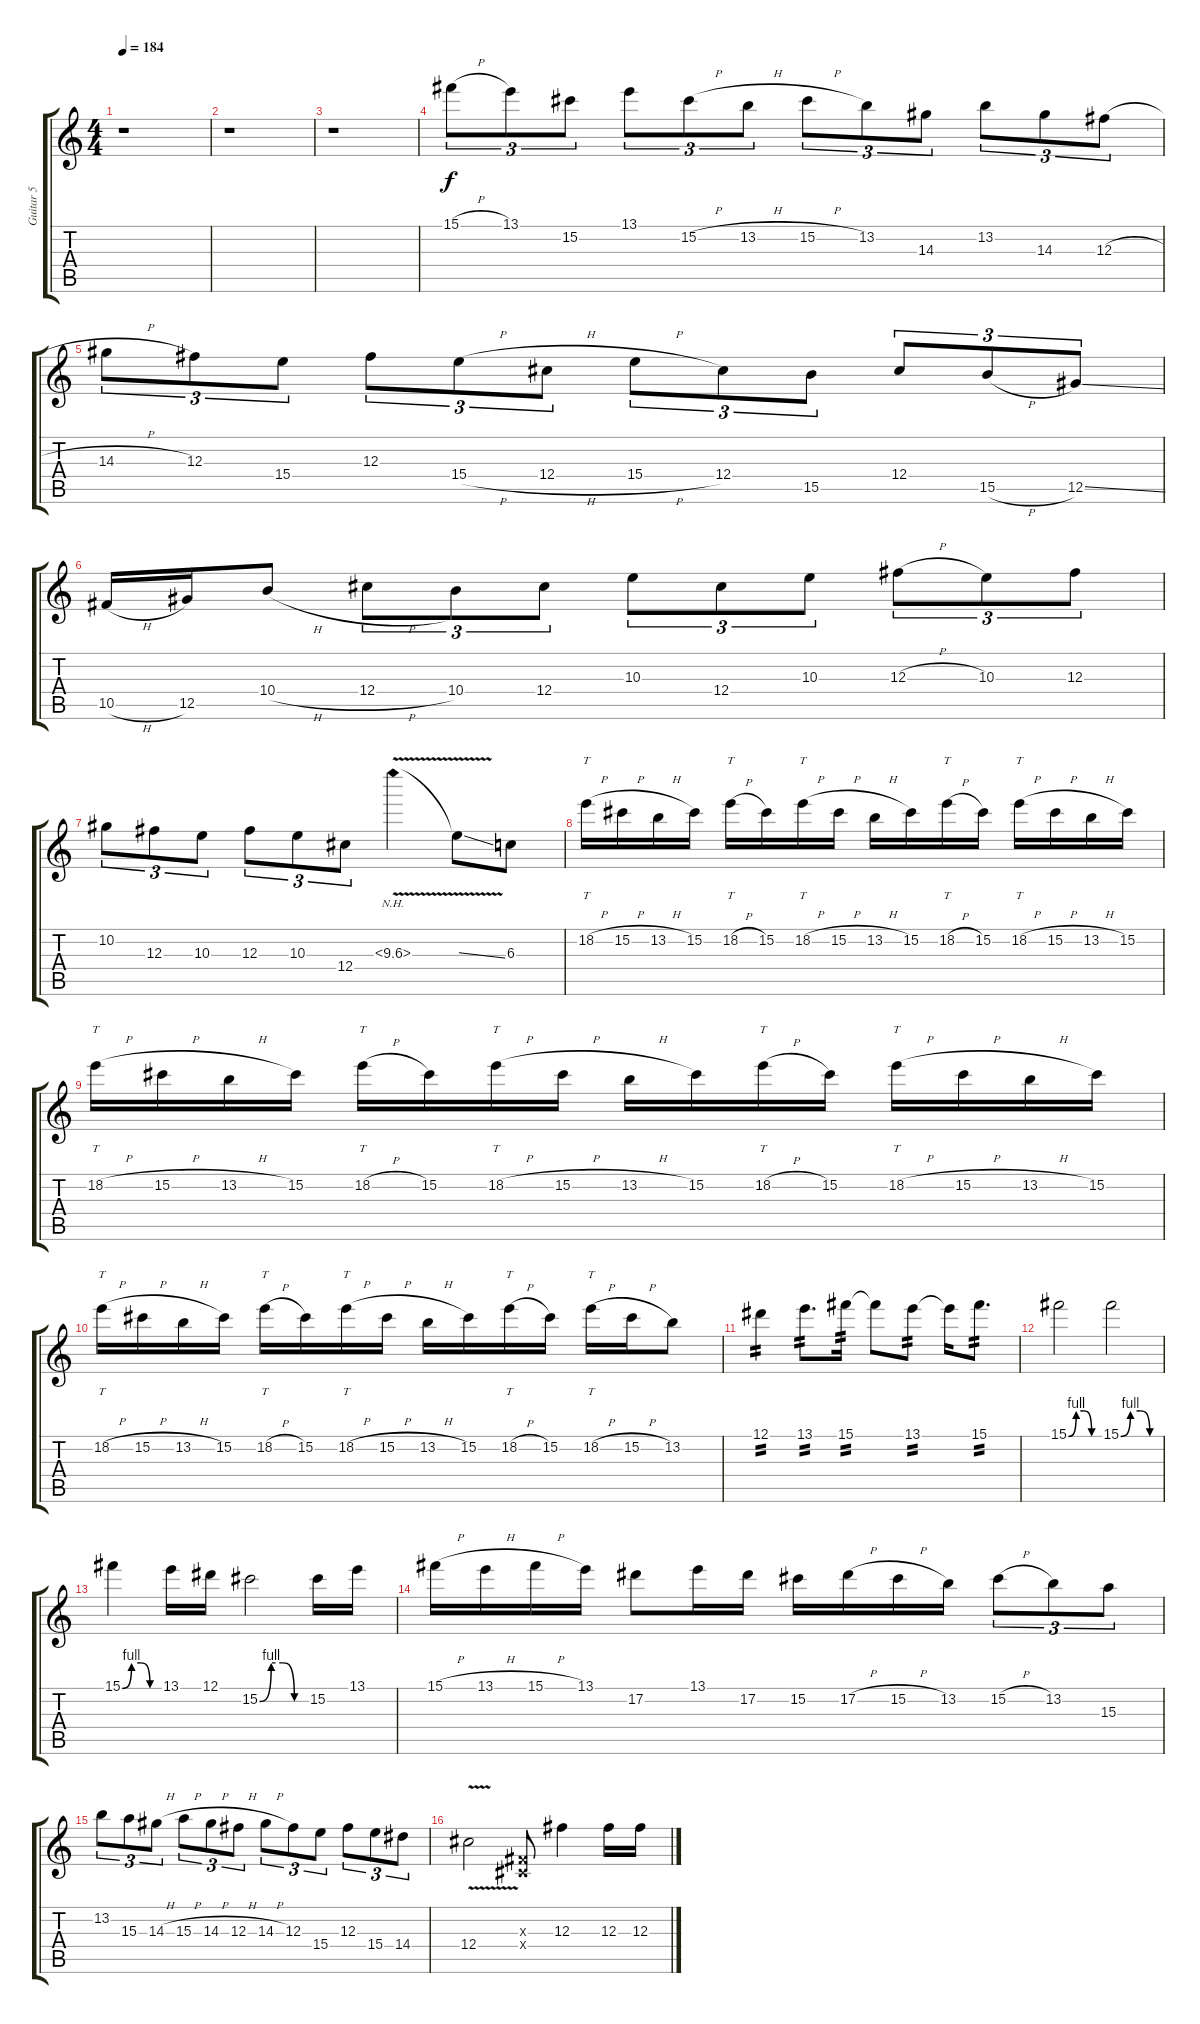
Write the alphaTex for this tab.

\track ("Guitar 5" "Guitar 5") {instrument distortionguitar}
\staff {score tabs}
\tuning (Eb4 Bb3 Gb3 Db3 Ab2 Db2) {hide}
\ts (4 4)
\tempo 184
\clef g2
\ks c
r.1{dy f} |
r.1 |
r.1 |
15.1{h}.8{tu (3 2)} 13.1.8{tu (3 2)} 15.2.8{tu (3 2)} 13.1.8{tu (3 2)} 15.2{h}.8{tu (3 2)} 13.2{h}.8{tu (3 2)} 15.2{h}.8{tu (3 2)} 13.2.8{tu (3 2)} 14.3.8{tu (3 2)} 13.2.8{tu (3 2)} 14.3.8{tu (3 2)} 12.3{h}.8{tu (3 2)} |
14.3{h}.8{tu (3 2)} 12.3.8{tu (3 2)} 15.4.8{tu (3 2)} 12.3.8{tu (3 2)} 15.4{h}.8{tu (3 2)} 12.4{h}.8{tu (3 2)} 15.4{h}.8{tu (3 2)} 12.4.8{tu (3 2)} 15.5.8{tu (3 2)} 12.4.8{tu (3 2)} 15.5{h}.8{tu (3 2)} 12.5{ss}.8{tu (3 2)} |
10.5{h}.16 12.5.16 10.4{h}.8 12.4{h}.8{tu (3 2)} 10.4.8{tu (3 2)} 12.4.8{tu (3 2)} 10.3.8{tu (3 2)} 12.4.8{tu (3 2)} 10.3.8{tu (3 2)} 12.3{h}.8{tu (3 2)} 10.3.8{tu (3 2)} 12.3.8{tu (3 2)} |
10.2.8{tu (3 2)} 12.3.8{tu (3 2)} 10.3.8{tu (3 2)} 12.3.8{tu (3 2)} 10.3.8{tu (3 2)} 12.4.8{tu (3 2)} 10.3{nh v}.4 10.3{ss t}.8 6.3.8 |
18.2{h}.16{tt} 15.2{h}.16 13.2{h}.16 15.2.16 18.2{h}.16{tt} 15.2.16 18.2{h}.16{tt} 15.2{h}.16 13.2{h}.16 15.2.16 18.2{h}.16{tt} 15.2.16 18.2{h}.16{tt} 15.2{h}.16 13.2{h}.16 15.2.16 |
18.2{h}.16{tt} 15.2{h}.16 13.2{h}.16 15.2.16 18.2{h}.16{tt} 15.2.16 18.2{h}.16{tt} 15.2{h}.16 13.2{h}.16 15.2.16 18.2{h}.16{tt} 15.2.16 18.2{h}.16{tt} 15.2{h}.16 13.2{h}.16 15.2.16 |
18.2{h}.16{tt} 15.2{h}.16 13.2{h}.16 15.2.16 18.2{h}.16{tt} 15.2.16 18.2{h}.16{tt} 15.2{h}.16 13.2{h}.16 15.2.16 18.2{h}.16{tt} 15.2.16 18.2{h}.16{tt} 15.2{h}.16 13.2.8 |
12.1.4{tp 2} 13.1.8{d tp 2} 15.1.16{tp 2} 15.1{t}.8 13.1.8{tp 2} 13.1{t}.16 15.1.8{d tp 2} |
15.1{be (custom 0 0 15 4 30 4 45 0 60 0)}.2 15.1{be (custom 0 0 15 4 30 4 45 0 60 0)}.2 |
15.1{be (custom 0 0 15 4 30 4 45 0 60 0)}.4 13.1.16 12.1.16 15.2{be (custom 0 0 15 4 30 4 45 0 60 0)}.2 15.2.16 13.1.16 |
15.1{h}.16 13.1{h}.16 15.1{h}.16 13.1.16 17.2.8 13.1.16 17.2.16 15.2.16 17.2{h}.16 15.2{h}.16 13.2.16 15.2{h}.8{tu (3 2)} 13.2.8{tu (3 2)} 15.3.8{tu (3 2)} |
13.2.8{tu (3 2)} 15.3.8{tu (3 2)} 14.3{h}.8{tu (3 2)} 15.3{h}.8{tu (3 2)} 14.3{h}.8{tu (3 2)} 12.3{h}.8{tu (3 2)} 14.3{h}.8{tu (3 2)} 12.3.8{tu (3 2)} 15.4.8{tu (3 2)} 12.3.8{tu (3 2)} 15.4.8{tu (3 2)} 14.4.8{tu (3 2)} |
12.4{v}.2 (0.3{x} 0.4{x}).8 12.3.4 12.3.16 12.3.16
